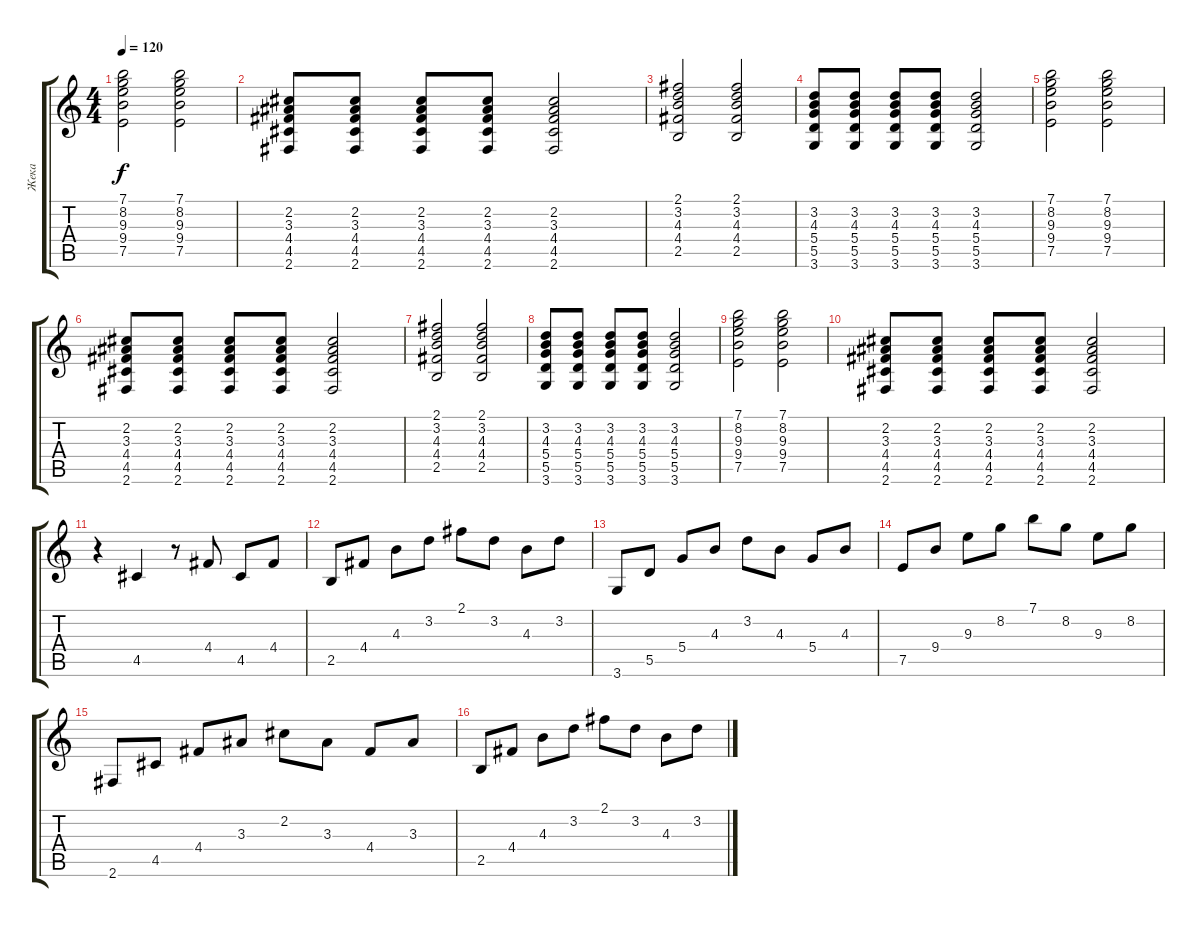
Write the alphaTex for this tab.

\track ("Жека" "Жека") {instrument acousticguitarsteel}
\staff {score tabs}
\tuning (E4 B3 G3 D3 A2 E2) {hide}
\ts (4 4)
\tempo 120
\clef g2
\ks c
(7.1 8.2 9.3 9.4 7.5).2{dy f} (7.1 8.2 9.3 9.4 7.5).2 |
(2.2 3.3 4.4 4.5 2.6).8 (2.2 3.3 4.4 4.5 2.6).8 (2.2 3.3 4.4 4.5 2.6).8 (2.2 3.3 4.4 4.5 2.6).8 (2.2 3.3 4.4 4.5 2.6).2 |
(2.1 3.2 4.3 4.4 2.5).2 (2.1 3.2 4.3 4.4 2.5).2 |
(3.2 4.3 5.4 5.5 3.6).8 (3.2 4.3 5.4 5.5 3.6).8 (3.2 4.3 5.4 5.5 3.6).8 (3.2 4.3 5.4 5.5 3.6).8 (3.2 4.3 5.4 5.5 3.6).2 |
(7.1 8.2 9.3 9.4 7.5).2 (7.1 8.2 9.3 9.4 7.5).2 |
(2.2 3.3 4.4 4.5 2.6).8 (2.2 3.3 4.4 4.5 2.6).8 (2.2 3.3 4.4 4.5 2.6).8 (2.2 3.3 4.4 4.5 2.6).8 (2.2 3.3 4.4 4.5 2.6).2 |
(2.1 3.2 4.3 4.4 2.5).2 (2.1 3.2 4.3 4.4 2.5).2 |
(3.2 4.3 5.4 5.5 3.6).8 (3.2 4.3 5.4 5.5 3.6).8 (3.2 4.3 5.4 5.5 3.6).8 (3.2 4.3 5.4 5.5 3.6).8 (3.2 4.3 5.4 5.5 3.6).2 |
(7.1 8.2 9.3 9.4 7.5).2 (7.1 8.2 9.3 9.4 7.5).2 |
(2.2 3.3 4.4 4.5 2.6).8 (2.2 3.3 4.4 4.5 2.6).8 (2.2 3.3 4.4 4.5 2.6).8 (2.2 3.3 4.4 4.5 2.6).8 (2.2 3.3 4.4 4.5 2.6).2 |
r.4 4.5.4 r.8 4.4.8 4.5.8 4.4.8 |
2.5.8 4.4.8 4.3.8 3.2.8 2.1.8 3.2.8 4.3.8 3.2.8 |
3.6.8 5.5.8 5.4.8 4.3.8 3.2.8 4.3.8 5.4.8 4.3.8 |
7.5.8 9.4.8 9.3.8 8.2.8 7.1.8 8.2.8 9.3.8 8.2.8 |
2.6.8 4.5.8 4.4.8 3.3.8 2.2.8 3.3.8 4.4.8 3.3.8 |
2.5.8 4.4.8 4.3.8 3.2.8 2.1.8 3.2.8 4.3.8 3.2.8
